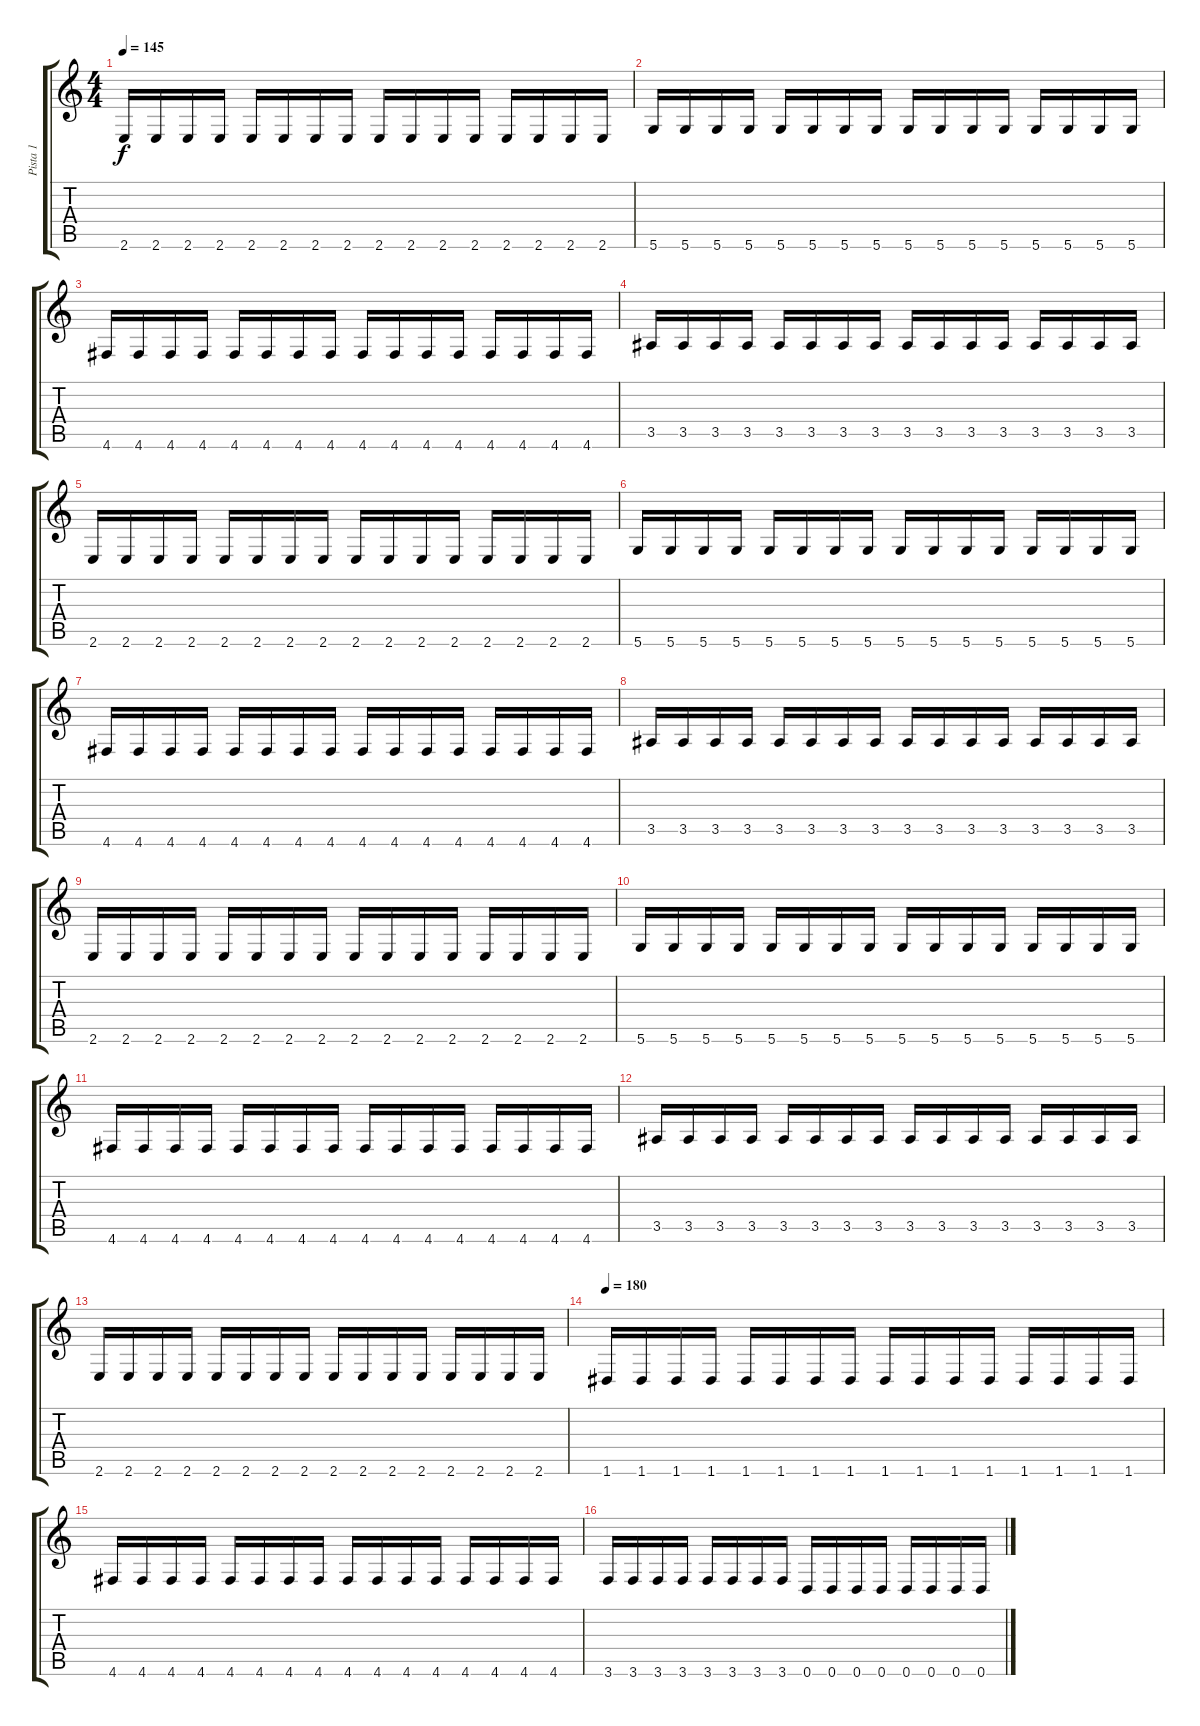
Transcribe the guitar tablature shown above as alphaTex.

\track ("Pista 1" "Pista 1") {instrument distortionguitar}
\staff {score tabs}
\tuning (D4 A3 F3 C3 G2 D2) {hide}
\ts (4 4)
\tempo 145
\clef g2
\ks c
2.6.16{dy f} 2.6.16 2.6.16 2.6.16 2.6.16 2.6.16 2.6.16 2.6.16 2.6.16 2.6.16 2.6.16 2.6.16 2.6.16 2.6.16 2.6.16 2.6.16 |
5.6.16 5.6.16 5.6.16 5.6.16 5.6.16 5.6.16 5.6.16 5.6.16 5.6.16 5.6.16 5.6.16 5.6.16 5.6.16 5.6.16 5.6.16 5.6.16 |
4.6.16 4.6.16 4.6.16 4.6.16 4.6.16 4.6.16 4.6.16 4.6.16 4.6.16 4.6.16 4.6.16 4.6.16 4.6.16 4.6.16 4.6.16 4.6.16 |
3.5.16 3.5.16 3.5.16 3.5.16 3.5.16 3.5.16 3.5.16 3.5.16 3.5.16 3.5.16 3.5.16 3.5.16 3.5.16 3.5.16 3.5.16 3.5.16 |
2.6.16 2.6.16 2.6.16 2.6.16 2.6.16 2.6.16 2.6.16 2.6.16 2.6.16 2.6.16 2.6.16 2.6.16 2.6.16 2.6.16 2.6.16 2.6.16 |
5.6.16 5.6.16 5.6.16 5.6.16 5.6.16 5.6.16 5.6.16 5.6.16 5.6.16 5.6.16 5.6.16 5.6.16 5.6.16 5.6.16 5.6.16 5.6.16 |
4.6.16 4.6.16 4.6.16 4.6.16 4.6.16 4.6.16 4.6.16 4.6.16 4.6.16 4.6.16 4.6.16 4.6.16 4.6.16 4.6.16 4.6.16 4.6.16 |
3.5.16 3.5.16 3.5.16 3.5.16 3.5.16 3.5.16 3.5.16 3.5.16 3.5.16 3.5.16 3.5.16 3.5.16 3.5.16 3.5.16 3.5.16 3.5.16 |
2.6.16 2.6.16 2.6.16 2.6.16 2.6.16 2.6.16 2.6.16 2.6.16 2.6.16 2.6.16 2.6.16 2.6.16 2.6.16 2.6.16 2.6.16 2.6.16 |
5.6.16 5.6.16 5.6.16 5.6.16 5.6.16 5.6.16 5.6.16 5.6.16 5.6.16 5.6.16 5.6.16 5.6.16 5.6.16 5.6.16 5.6.16 5.6.16 |
4.6.16 4.6.16 4.6.16 4.6.16 4.6.16 4.6.16 4.6.16 4.6.16 4.6.16 4.6.16 4.6.16 4.6.16 4.6.16 4.6.16 4.6.16 4.6.16 |
3.5.16 3.5.16 3.5.16 3.5.16 3.5.16 3.5.16 3.5.16 3.5.16 3.5.16 3.5.16 3.5.16 3.5.16 3.5.16 3.5.16 3.5.16 3.5.16 |
2.6.16 2.6.16 2.6.16 2.6.16 2.6.16 2.6.16 2.6.16 2.6.16 2.6.16 2.6.16 2.6.16 2.6.16 2.6.16 2.6.16 2.6.16 2.6.16 |
\tempo 180
1.6.16 1.6.16 1.6.16 1.6.16 1.6.16 1.6.16 1.6.16 1.6.16 1.6.16 1.6.16 1.6.16 1.6.16 1.6.16 1.6.16 1.6.16 1.6.16 |
4.6.16 4.6.16 4.6.16 4.6.16 4.6.16 4.6.16 4.6.16 4.6.16 4.6.16 4.6.16 4.6.16 4.6.16 4.6.16 4.6.16 4.6.16 4.6.16 |
3.6.16 3.6.16 3.6.16 3.6.16 3.6.16 3.6.16 3.6.16 3.6.16 0.6.16 0.6.16 0.6.16 0.6.16 0.6.16 0.6.16 0.6.16 0.6.16
